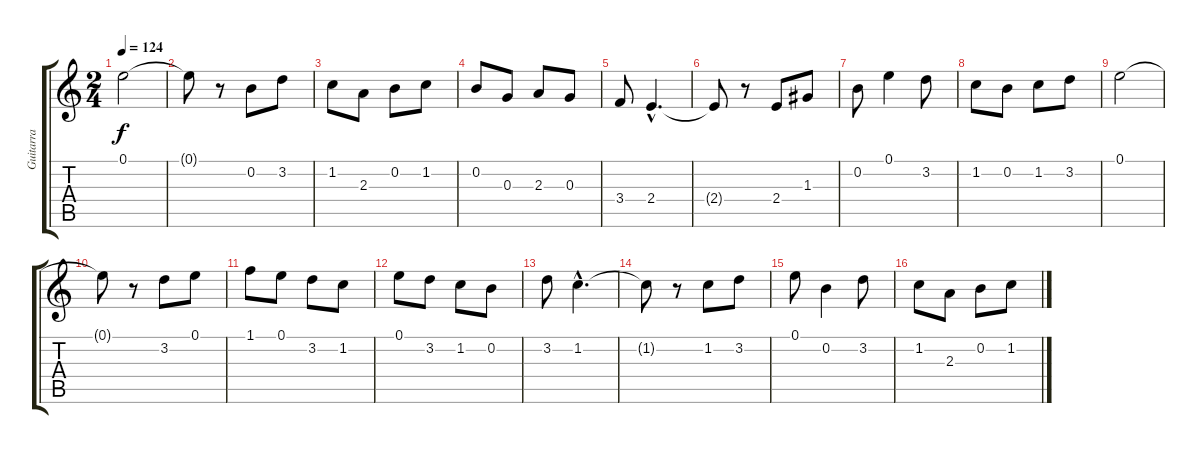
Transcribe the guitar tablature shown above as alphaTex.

\track ("Guitarra" "Guitarra") {instrument acousticguitarnylon}
\staff {score tabs}
\tuning (E4 B3 G3 D3 A2 E2) {hide}
\ts (2 4)
\tempo 124
\clef g2
\ks c
0.1.2{dy f} |
0.1{t}.8 r.8 0.2.8 3.2.8 |
1.2.8 2.3.8 0.2.8 1.2.8 |
0.2.8 0.3.8 2.3.8 0.3.8 |
3.4.8 2.4{hac}.4{d} |
2.4{t}.8 r.8 2.4.8 1.3.8 |
0.2.8 0.1.4 3.2.8 |
1.2.8 0.2.8 1.2.8 3.2.8 |
0.1.2 |
0.1{t}.8 r.8 3.2.8 0.1.8 |
1.1.8 0.1.8 3.2.8 1.2.8 |
0.1.8 3.2.8 1.2.8 0.2.8 |
3.2.8 1.2{hac}.4{d} |
1.2{t}.8 r.8 1.2.8 3.2.8 |
0.1.8 0.2.4 3.2.8 |
1.2.8 2.3.8 0.2.8 1.2.8
